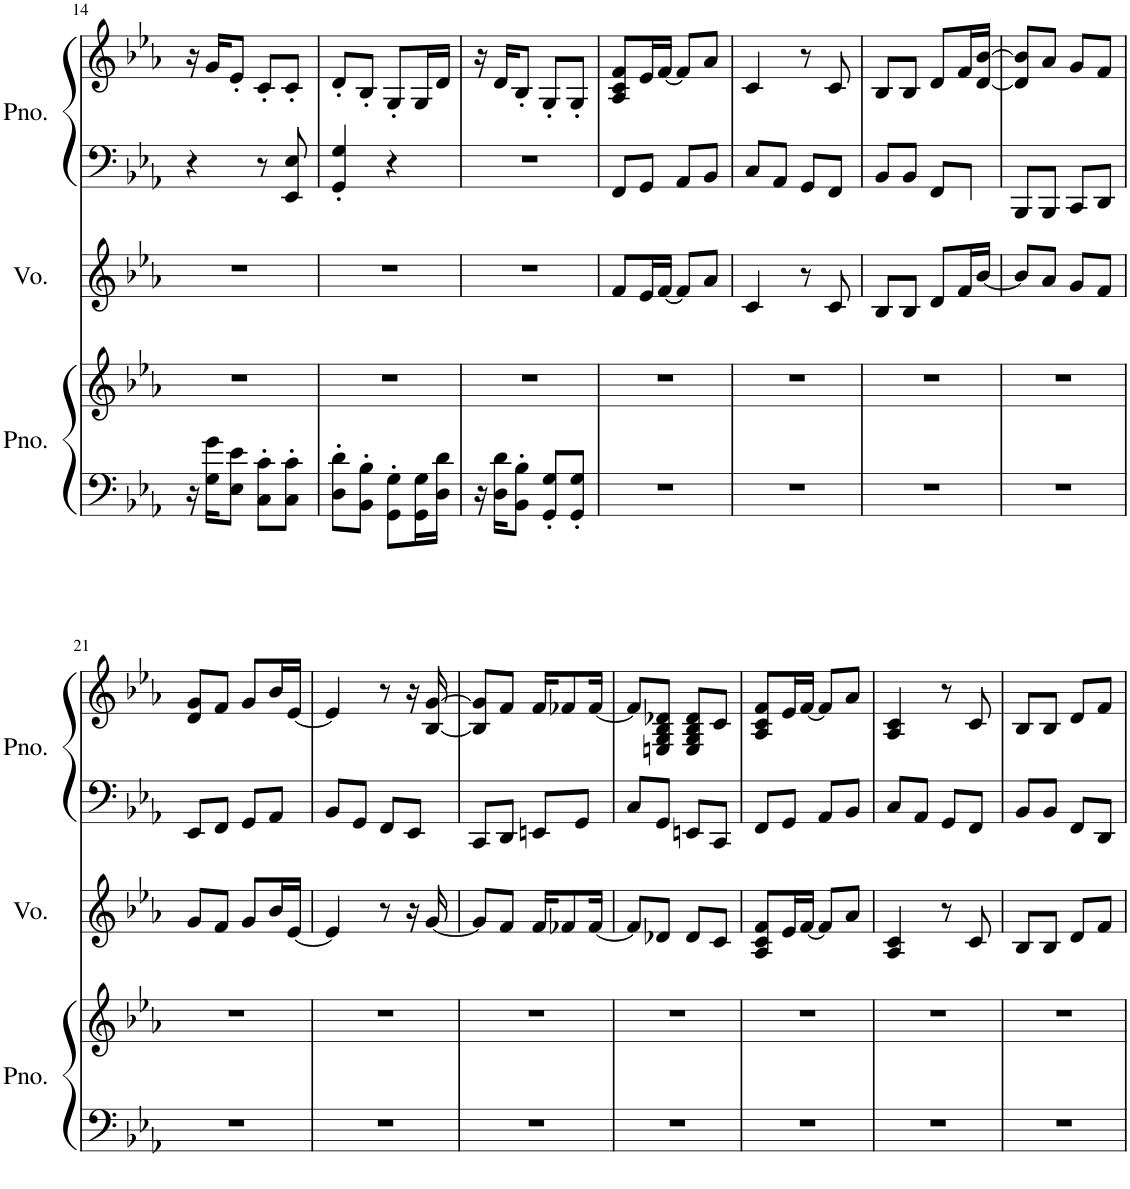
**kern	**kern	**kern	**kern	**kern
*part3	*part3	*part2	*part1	*part1
*staff5	*staff4	*staff3	*staff2	*staff1
*I"Grand Piano	*	*I"Voice	*I"Piano	*
*I'Pno.	*	*I'Vo.	*I'Pno.	*
!!LO:PB:g=z
*clefF4	*clefG2	*clefG2	*clefF4	*clefG2
*k[b-e-a-]	*k[b-e-a-]	*k[b-e-a-]	*k[b-e-a-]	*k[b-e-a-]
*M2/4	*M2/4	*M2/4	*M2/4	*M2/4
=14	=14	=14	=14	=14
16r	2r	2r	4r	16r
16G\ 16g\KL	.	.	.	16g/KL
8E-\ 8e-\J	.	.	.	8e-'/J
8C\' 8c\'L	.	.	8r	8c'/L
8C\' 8c\'J	.	.	8EE-/ 8E-/	8c'/J
=15	=15	=15	=15	=15
8D\' 8d\'L	2r	2r	4GG/' 4G/'	8d'/L
8BB-\' 8B-\'J	.	.	.	8B-'/J
8GG\' 8G\'L	.	.	4r	8G'/L
16GG\ 16G\L	.	.	.	16G/L
16D\ 16d\JJ	.	.	.	16d/JJ
=16	=16	=16	=16	=16
16r	2r	2r	2r	16r
16D\ 16d\KL	.	.	.	16d/KL
8BB-\' 8B-\'J	.	.	.	8B-'/J
8GG/' 8G/'L	.	.	.	8G'/L
8GG/' 8G/'J	.	.	.	8G'/J
=17	=17	=17	=17	=17
2r	2r	8f/L	8FF/L	8A-/ 8c/ 8f/L
.	.	16e-/L	8GG/J	16e-/L
.	.	[16f/JJ	.	[16f/JJ
.	.	8f/L]	8AA-/L	8f/L]
.	.	8a-/J	8BB-/J	8a-/J
=18	=18	=18	=18	=18
2r	2r	4c/	8C/L	4c/
.	.	.	8AA-/J	.
.	.	8r	8GG/L	8r
.	.	8c/	8FF/J	8c/
=19	=19	=19	=19	=19
2r	2r	8B-/L	8BB-/L	8B-/L
.	.	8B-/J	8BB-/J	8B-/J
.	.	8d/L	8FF/L	8d/L
.	.	16f/L	8DD/J	16f/L
.	.	[16b-/JJ	.	[16d/ [16b-/JJ
=20	=20	=20	=20	=20
2r	2r	8b-/L]	8BBB-/L	8d/] 8b-/]L
.	.	8a-/J	8BBB-/J	8a-/J
.	.	8g/L	8CC/L	8g/L
.	.	8f/J	8DD/J	8f/J
!!LO:LB:g=z
=21	=21	=21	=21	=21
2r	2r	8g/L	8EE-/L	8d/ 8g/L
.	.	8f/J	8FF/J	8f/J
.	.	8g/L	8GG/L	8g/L
.	.	16b-/L	8AA-/J	16b-/L
.	.	[16e-/JJ	.	[16e-/JJ
=22	=22	=22	=22	=22
2r	2r	4e-/]	8BB-/L	4e-/]
.	.	.	8GG/J	.
.	.	8r	8FF/L	8r
.	.	16r	8EE-/J	16r
.	.	[16g/	.	[16B-/ [16g/
=23	=23	=23	=23	=23
2r	2r	8g/L]	8CC/L	8B-/] 8g/]L
.	.	8f/J	8DD/J	8f/J
.	.	16f/KL	8EEn/L	16f/KL
.	.	8f-X/	.	8f-X/
.	.	.	8GG/J	.
.	.	[16f-/Jk	.	[16f-/Jk
=24	=24	=24	=24	=24
2r	2r	8f-/L]	8C/L	8f-/L]
.	.	8d-X/J	8GG/J	8En/ 8G/ 8B-/ 8d-X/J
.	.	8d-/L	8EEn/L	8E/ 8G/ 8B-/ 8d-/L
.	.	8c/J	8CC/J	8c/J
=25	=25	=25	=25	=25
2r	2r	8A-/ 8c/ 8f/L	8FF/L	8A-/ 8c/ 8f/L
.	.	16e-/L	8GG/J	16e-/L
.	.	[16f/JJ	.	[16f/JJ
.	.	8f/L]	8AA-/L	8f/L]
.	.	8a-/J	8BB-/J	8a-/J
=26	=26	=26	=26	=26
2r	2r	4A-/ 4c/	8C/L	4A-/ 4c/
.	.	.	8AA-/J	.
.	.	8r	8GG/L	8r
.	.	8c/	8FF/J	8c/
=27	=27	=27	=27	=27
2r	2r	8B-/L	8BB-/L	8B-/L
.	.	8B-/J	8BB-/J	8B-/J
.	.	8d/L	8FF/L	8d/L
.	.	8f/J	8DD/J	8f/J
=	=	=	=	=
*-	*-	*-	*-	*-
